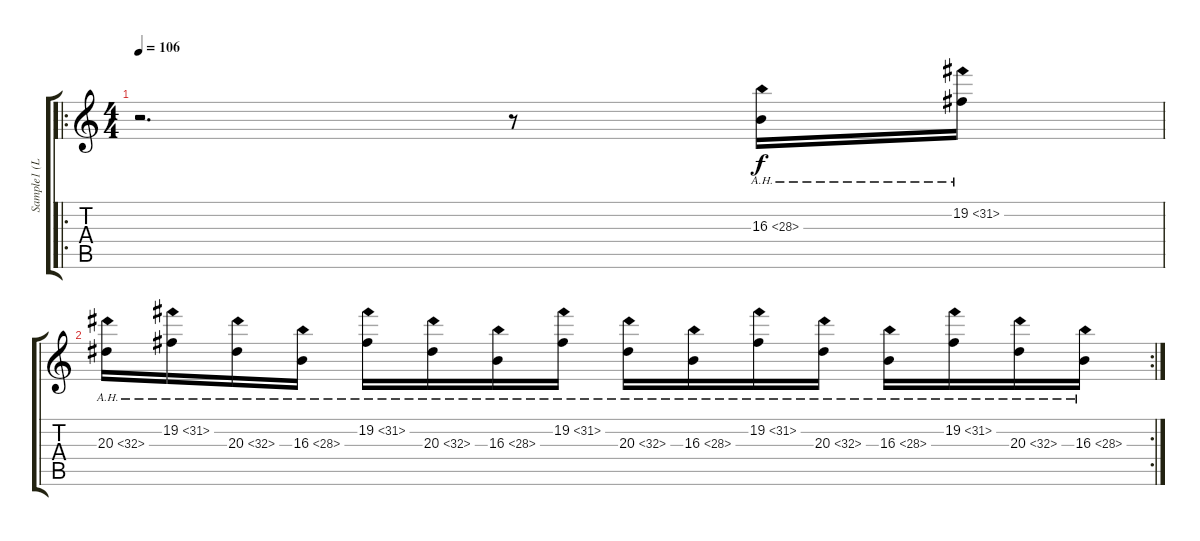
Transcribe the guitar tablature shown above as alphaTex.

\track ("Sample1 (Lethal)" "Sample1 (L") {instrument fx4atmosphere}
\staff {score tabs}
\tuning (E4 B3 G3 D3 A2 E2) {hide}
\ro
\ts (4 4)
\tempo 106
\clef g2
\ks c
r.2{d dy f volume 10} r.8 16.3{ah 12}.16 19.2{ah 12}.16 |
\rc 2
20.3{ah 12}.16 19.2{ah 12}.16 20.3{ah 12}.16 16.3{ah 12}.16 19.2{ah 12}.16 20.3{ah 12}.16 16.3{ah 12}.16 19.2{ah 12}.16{volume 7} 20.3{ah 12}.16 16.3{ah 12}.16 19.2{ah 12}.16{volume 4} 20.3{ah 12}.16 16.3{ah 12}.16 19.2{ah 12}.16{volume 2} 20.3{ah 12}.16 16.3{ah 12}.16
